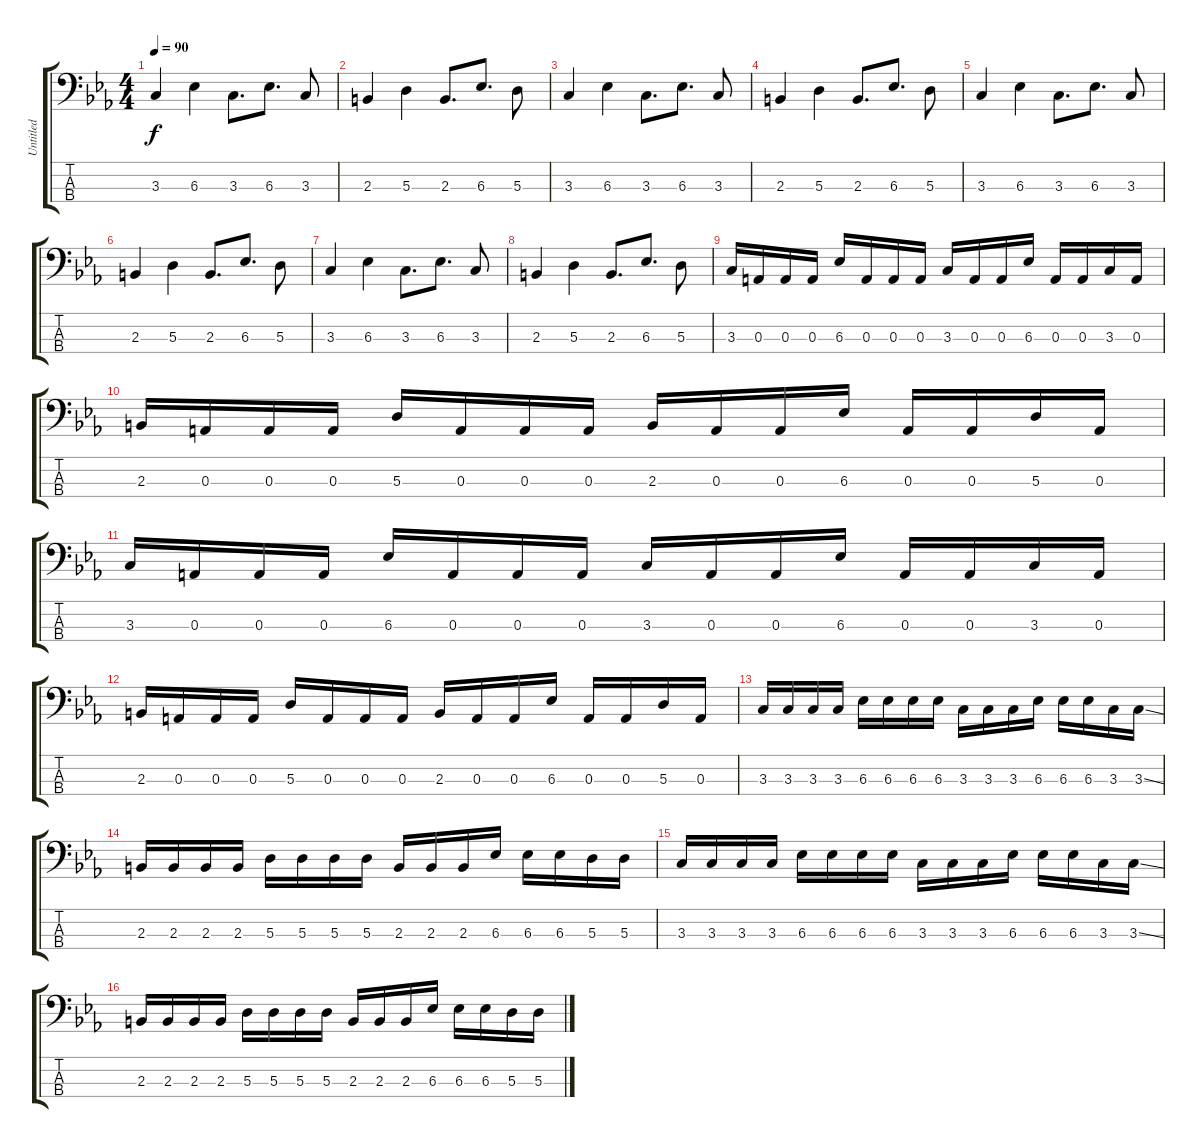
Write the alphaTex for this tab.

\track ("Untitled" "Untitled") {instrument electricbassfinger}
\staff {score tabs}
\tuning (G2 D2 A1 E1) {hide}
\ts (4 4)
\tempo 90
\clef f4
\ks eb
3.3.4{dy f} 6.3.4 3.3.8{d} 6.3.8{d} 3.3.8 |
2.3.4 5.3.4 2.3.8{d} 6.3.8{d} 5.3.8 |
3.3.4 6.3.4 3.3.8{d} 6.3.8{d} 3.3.8 |
2.3.4 5.3.4 2.3.8{d} 6.3.8{d} 5.3.8 |
3.3.4 6.3.4 3.3.8{d} 6.3.8{d} 3.3.8 |
2.3.4 5.3.4 2.3.8{d} 6.3.8{d} 5.3.8 |
3.3.4 6.3.4 3.3.8{d} 6.3.8{d} 3.3.8 |
2.3.4 5.3.4 2.3.8{d} 6.3.8{d} 5.3.8 |
3.3.16 0.3.16 0.3.16 0.3.16 6.3.16 0.3.16 0.3.16 0.3.16 3.3.16 0.3.16 0.3.16 6.3.16 0.3.16 0.3.16 3.3.16 0.3.16 |
2.3.16 0.3.16 0.3.16 0.3.16 5.3.16 0.3.16 0.3.16 0.3.16 2.3.16 0.3.16 0.3.16 6.3.16 0.3.16 0.3.16 5.3.16 0.3.16 |
3.3.16 0.3.16 0.3.16 0.3.16 6.3.16 0.3.16 0.3.16 0.3.16 3.3.16 0.3.16 0.3.16 6.3.16 0.3.16 0.3.16 3.3.16 0.3.16 |
2.3.16 0.3.16 0.3.16 0.3.16 5.3.16 0.3.16 0.3.16 0.3.16 2.3.16 0.3.16 0.3.16 6.3.16 0.3.16 0.3.16 5.3.16 0.3.16 |
3.3.16 3.3.16 3.3.16 3.3.16 6.3.16 6.3.16 6.3.16 6.3.16 3.3.16 3.3.16 3.3.16 6.3.16 6.3.16 6.3.16 3.3.16 3.3{ss}.16 |
2.3.16 2.3.16 2.3.16 2.3.16 5.3.16 5.3.16 5.3.16 5.3.16 2.3.16 2.3.16 2.3.16 6.3.16 6.3.16 6.3.16 5.3.16 5.3.16 |
3.3.16 3.3.16 3.3.16 3.3.16 6.3.16 6.3.16 6.3.16 6.3.16 3.3.16 3.3.16 3.3.16 6.3.16 6.3.16 6.3.16 3.3.16 3.3{ss}.16 |
2.3.16 2.3.16 2.3.16 2.3.16 5.3.16 5.3.16 5.3.16 5.3.16 2.3.16 2.3.16 2.3.16 6.3.16 6.3.16 6.3.16 5.3.16 5.3.16
